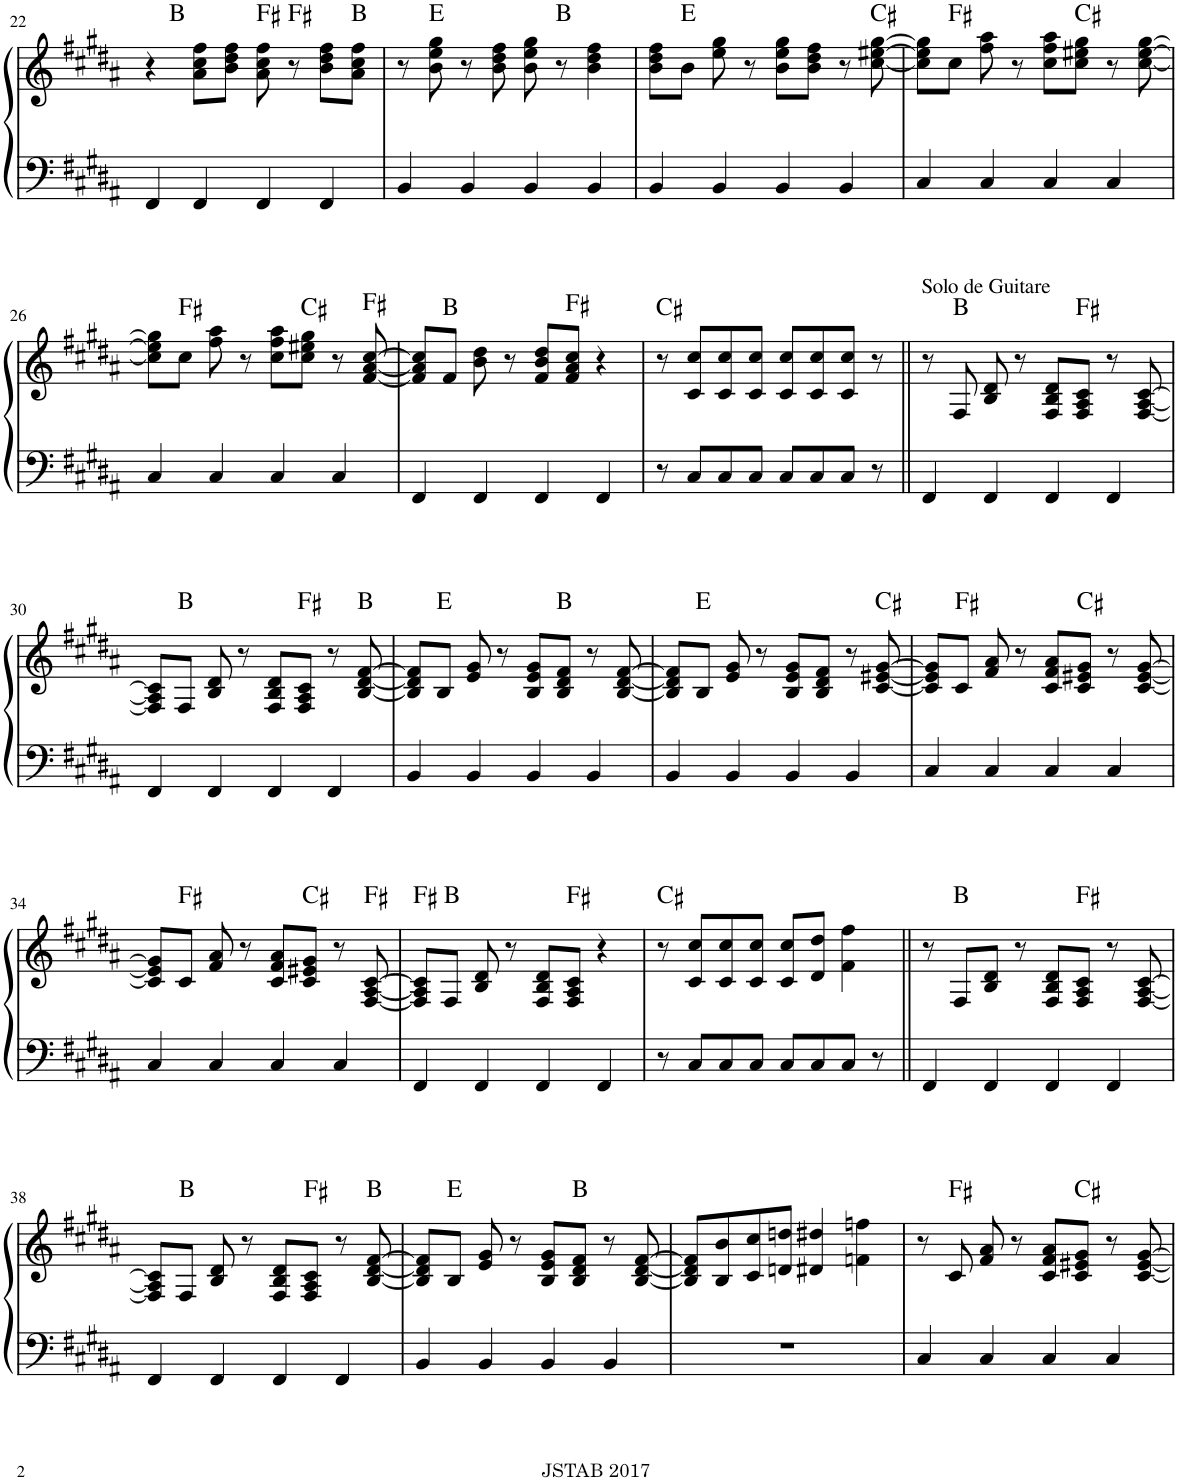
**kern	**kern	**harte
*part1	*part1	*part1
*staff2	*staff1	*
*I"Piano	*	*
*I'Pno.	*	*
!!LO:PB:g=z
*clefF4	*clefG2	*
*k[f#c#g#d#a#]	*k[f#c#g#d#a#]	*
*M4/4	*M4/4	*
=22	=22	=22
*	*^	*
4FF#/	4r	8ryy	.
.	.	2..ryy	B:maj
4FF#/	8a#\ 8cc#\ 8ff#\L	.	.
.	8b\ 8dd#\ 8ff#\J	.	.
4FF#/	8a#\ 8cc#\ 8ff#\	.	F#:maj
.	8r	.	F#:maj
4FF#/	8b\ 8dd#\ 8ff#\L	.	.
.	8a#\ 8cc#\ 8ff#\J	.	B:maj
*	*v	*v	*
=23	=23	=23
4BB/	8r	.
.	8b\ 8ee\ 8gg#\	E:maj
4BB/	8r	.
.	8b\ 8dd#\ 8ff#\	.
4BB/	8b\ 8ee\ 8gg#\	.
.	8r	B:maj
4BB/	4b\ 4dd#\ 4ff#\	.
=24	=24	=24
4BB/	8b\ 8dd#\ 8ff#\L	.
.	8b\J	E:maj
4BB/	8ee\ 8gg#\	.
.	8r	.
4BB/	8b\ 8ee\ 8gg#\L	.
.	8b\ 8dd#\ 8ff#\J	.
4BB/	8r	.
.	[8cc#\ [8ee#X\ [8gg#\	C#:maj
=25	=25	=25
4C#/	8cc#\] 8ee#\] 8gg#\]L	.
.	8cc#\J	F#:maj
4C#/	8ff#\ 8aa#\	.
.	8r	.
4C#/	8cc#\ 8ff#\ 8aa#\L	.
.	8cc#\ 8ee#X\ 8gg#\J	C#:maj
4C#/	8r	.
.	[8cc#\ [8ee#\ [8gg#\	.
!!LO:LB:g=z
=26	=26	=26
4C#/	8cc#\] 8ee#\] 8gg#\]L	.
.	8cc#\J	F#:maj
4C#/	8ff#\ 8aa#\	.
.	8r	.
4C#/	8cc#\ 8ff#\ 8aa#\L	.
.	8cc#\ 8ee#X\ 8gg#\J	C#:maj
4C#/	8r	.
.	[8f#/ [8a#/ [8cc#/	F#:maj
=27	=27	=27
4FF#/	8f#/] 8a#/] 8cc#/]L	.
.	8f#/J	B:maj
4FF#/	8b\ 8dd#\	.
.	8r	.
4FF#/	8f#/ 8b/ 8dd#/L	.
.	8f#/ 8a#/ 8cc#/J	F#:maj
4FF#/	4r	.
=28	=28	=28
8r	8r	C#:maj
8C#/L	8c#/ 8cc#/L	.
8C#/	8c#/ 8cc#/	.
8C#/J	8c#/ 8cc#/J	.
8C#/L	8c#/ 8cc#/L	.
8C#/	8c#/ 8cc#/	.
8C#/J	8c#/ 8cc#/J	.
8r	8r	.
=29||	=29||	=29||
!	!LO:TX:a:t=Solo de Guitare	!
4FF#/	8r	.
.	8F#/	B:maj
4FF#/	8B/ 8d#/	.
.	8r	.
4FF#/	8F#/ 8B/ 8d#/L	.
.	8F#/ 8A#/ 8c#/J	F#:maj
4FF#/	8r	.
.	[8F#/ [8A#/ [8c#/	.
!!LO:LB:g=z
=30	=30	=30
4FF#/	8F#/] 8A#/] 8c#/]L	.
.	8F#/J	B:maj
4FF#/	8B/ 8d#/	.
.	8r	.
4FF#/	8F#/ 8B/ 8d#/L	.
.	8F#/ 8A#/ 8c#/J	F#:maj
4FF#/	8r	.
.	[8B/ [8d#/ [8f#/	B:maj
=31	=31	=31
4BB/	8B/] 8d#/] 8f#/]L	.
.	8B/J	E:maj
4BB/	8e/ 8g#/	.
.	8r	.
4BB/	8B/ 8e/ 8g#/L	.
.	8B/ 8d#/ 8f#/J	B:maj
4BB/	8r	.
.	[8B/ [8d#/ [8f#/	.
=32	=32	=32
4BB/	8B/] 8d#/] 8f#/]L	.
.	8B/J	E:maj
4BB/	8e/ 8g#/	.
.	8r	.
4BB/	8B/ 8e/ 8g#/L	.
.	8B/ 8d#/ 8f#/J	.
4BB/	8r	.
.	[8c#/ [8e#X/ [8g#/	C#:maj
=33	=33	=33
4C#/	8c#/] 8e#/] 8g#/]L	.
.	8c#/J	F#:maj
4C#/	8f#/ 8a#/	.
.	8r	.
4C#/	8c#/ 8f#/ 8a#/L	.
.	8c#/ 8e#X/ 8g#/J	C#:maj
4C#/	8r	.
.	[8c#/ [8e#/ [8g#/	.
!!LO:LB:g=z
=34	=34	=34
4C#/	8c#/] 8e#/] 8g#/]L	.
.	8c#/J	F#:maj
4C#/	8f#/ 8a#/	.
.	8r	.
4C#/	8c#/ 8f#/ 8a#/L	.
.	8c#/ 8e#X/ 8g#/J	C#:maj
4C#/	8r	.
.	[8F#/ [8A#/ [8c#/	F#:maj
=35	=35	=35
4FF#/	8F#/] 8A#/] 8c#/]L	F#:maj
.	8F#/J	B:maj
4FF#/	8B/ 8d#/	.
.	8r	.
4FF#/	8F#/ 8B/ 8d#/L	.
.	8F#/ 8A#/ 8c#/J	F#:maj
4FF#/	4r	.
=36	=36	=36
8r	8r	C#:maj
8C#/L	8c#/ 8cc#/L	.
8C#/	8c#/ 8cc#/	.
8C#/J	8c#/ 8cc#/J	.
8C#/L	8c#/ 8cc#/L	.
8C#/	8d#/ 8dd#/J	.
8C#/J	4f#\ 4ff#\	.
8r	.	.
=37||	=37||	=37||
4FF#/	8r	.
.	8F#/L	B:maj
4FF#/	8B/ 8d#/J	.
.	8r	.
4FF#/	8F#/ 8B/ 8d#/L	.
.	8F#/ 8A#/ 8c#/J	F#:maj
4FF#/	8r	.
.	[8F#/ [8A#/ [8c#/	.
!!LO:LB:g=z
=38	=38	=38
4FF#/	8F#/] 8A#/] 8c#/]L	.
.	8F#/J	B:maj
4FF#/	8B/ 8d#/	.
.	8r	.
4FF#/	8F#/ 8B/ 8d#/L	.
.	8F#/ 8A#/ 8c#/J	F#:maj
4FF#/	8r	.
.	[8B/ [8d#/ [8f#/	B:maj
=39	=39	=39
4BB/	8B/] 8d#/] 8f#/]L	.
.	8B/J	E:maj
4BB/	8e/ 8g#/	.
.	8r	.
4BB/	8B/ 8e/ 8g#/L	.
.	8B/ 8d#/ 8f#/J	B:maj
4BB/	8r	.
.	[8B/ [8d#/ [8f#/	.
=40	=40	=40
1r	8B/] 8d#/] 8f#/]L	.
.	8B/ 8b/	.
.	8c#/ 8cc#/	.
.	8dn/ 8ddn/J	.
.	4d#X/ 4dd#X/	.
.	4fn\ 4ffn\	.
=41	=41	=41
4C#/	8r	.
.	8c#/	F#:maj
4C#/	8f#/ 8a#/	.
.	8r	.
4C#/	8c#/ 8f#/ 8a#/L	.
.	8c#/ 8e#X/ 8g#/J	C#:maj
4C#/	8r	.
.	[8c#/ [8e#/ [8g#/	.
=	=	=
*-	*-	*-
